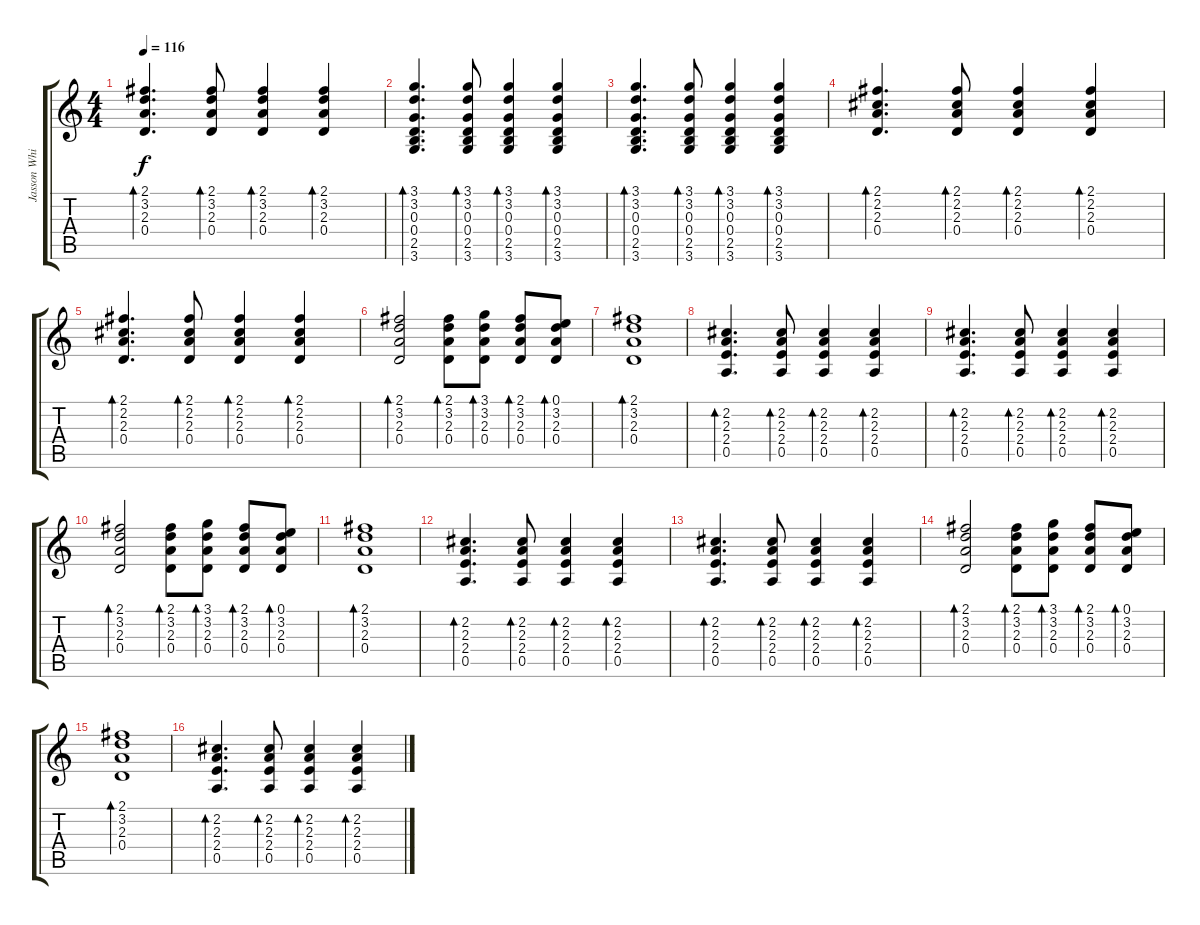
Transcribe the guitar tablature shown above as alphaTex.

\track ("Jasson Whilles" "Jasson Whi") {instrument distortionguitar}
\staff {score tabs}
\tuning (E4 B3 G3 D3 A2 E2) {hide}
\ts (4 4)
\tempo 116
\clef g2
\ks c
(2.1 3.2 2.3 0.4).4{d bd 60 dy f} (2.1 3.2 2.3 0.4).8{bd 60} (2.1 3.2 2.3 0.4).4{bd 60} (2.1 3.2 2.3 0.4).4{bd 60} |
(3.1 3.2 0.3 0.4 2.5 3.6).4{d bd 60} (3.1 3.2 0.3 0.4 2.5 3.6).8{bd 60} (3.1 3.2 0.3 0.4 2.5 3.6).4{bd 60} (3.1 3.2 0.3 0.4 2.5 3.6).4{bd 60} |
(3.1 3.2 0.3 0.4 2.5 3.6).4{d bd 60} (3.1 3.2 0.3 0.4 2.5 3.6).8{bd 60} (3.1 3.2 0.3 0.4 2.5 3.6).4{bd 60} (3.1 3.2 0.3 0.4 2.5 3.6).4{bd 60} |
(2.1 2.2 2.3 0.4).4{d bd 60} (2.1 2.2 2.3 0.4).8{bd 60} (2.1 2.2 2.3 0.4).4{bd 60} (2.1 2.2 2.3 0.4).4{bd 60} |
(2.1 2.2 2.3 0.4).4{d bd 60} (2.1 2.2 2.3 0.4).8{bd 60} (2.1 2.2 2.3 0.4).4{bd 60} (2.1 2.2 2.3 0.4).4{bd 60} |
(2.1 3.2 2.3 0.4).2{bd 60} (2.1 3.2 2.3 0.4).8{bd 60} (3.1 3.2 2.3 0.4).8{bd 60} (2.1 3.2 2.3 0.4).8{bd 60} (0.1 3.2 2.3 0.4).8{bd 60} |
(2.1 3.2 2.3 0.4).1{bd 60} |
(2.2 2.3 2.4 0.5).4{d bd 60} (2.2 2.3 2.4 0.5).8{bd 60} (2.2 2.3 2.4 0.5).4{bd 60} (2.2 2.3 2.4 0.5).4{bd 60} |
(2.2 2.3 2.4 0.5).4{d bd 60} (2.2 2.3 2.4 0.5).8{bd 60} (2.2 2.3 2.4 0.5).4{bd 60} (2.2 2.3 2.4 0.5).4{bd 60} |
(2.1 3.2 2.3 0.4).2{bd 60} (2.1 3.2 2.3 0.4).8{bd 60} (3.1 3.2 2.3 0.4).8{bd 60} (2.1 3.2 2.3 0.4).8{bd 60} (0.1 3.2 2.3 0.4).8{bd 60} |
(2.1 3.2 2.3 0.4).1{bd 60} |
(2.2 2.3 2.4 0.5).4{d bd 60} (2.2 2.3 2.4 0.5).8{bd 60} (2.2 2.3 2.4 0.5).4{bd 60} (2.2 2.3 2.4 0.5).4{bd 60} |
(2.2 2.3 2.4 0.5).4{d bd 60} (2.2 2.3 2.4 0.5).8{bd 60} (2.2 2.3 2.4 0.5).4{bd 60} (2.2 2.3 2.4 0.5).4{bd 60} |
(2.1 3.2 2.3 0.4).2{bd 60} (2.1 3.2 2.3 0.4).8{bd 60} (3.1 3.2 2.3 0.4).8{bd 60} (2.1 3.2 2.3 0.4).8{bd 60} (0.1 3.2 2.3 0.4).8{bd 60} |
(2.1 3.2 2.3 0.4).1{bd 60} |
(2.2 2.3 2.4 0.5).4{d bd 60} (2.2 2.3 2.4 0.5).8{bd 60} (2.2 2.3 2.4 0.5).4{bd 60} (2.2 2.3 2.4 0.5).4{bd 60}
